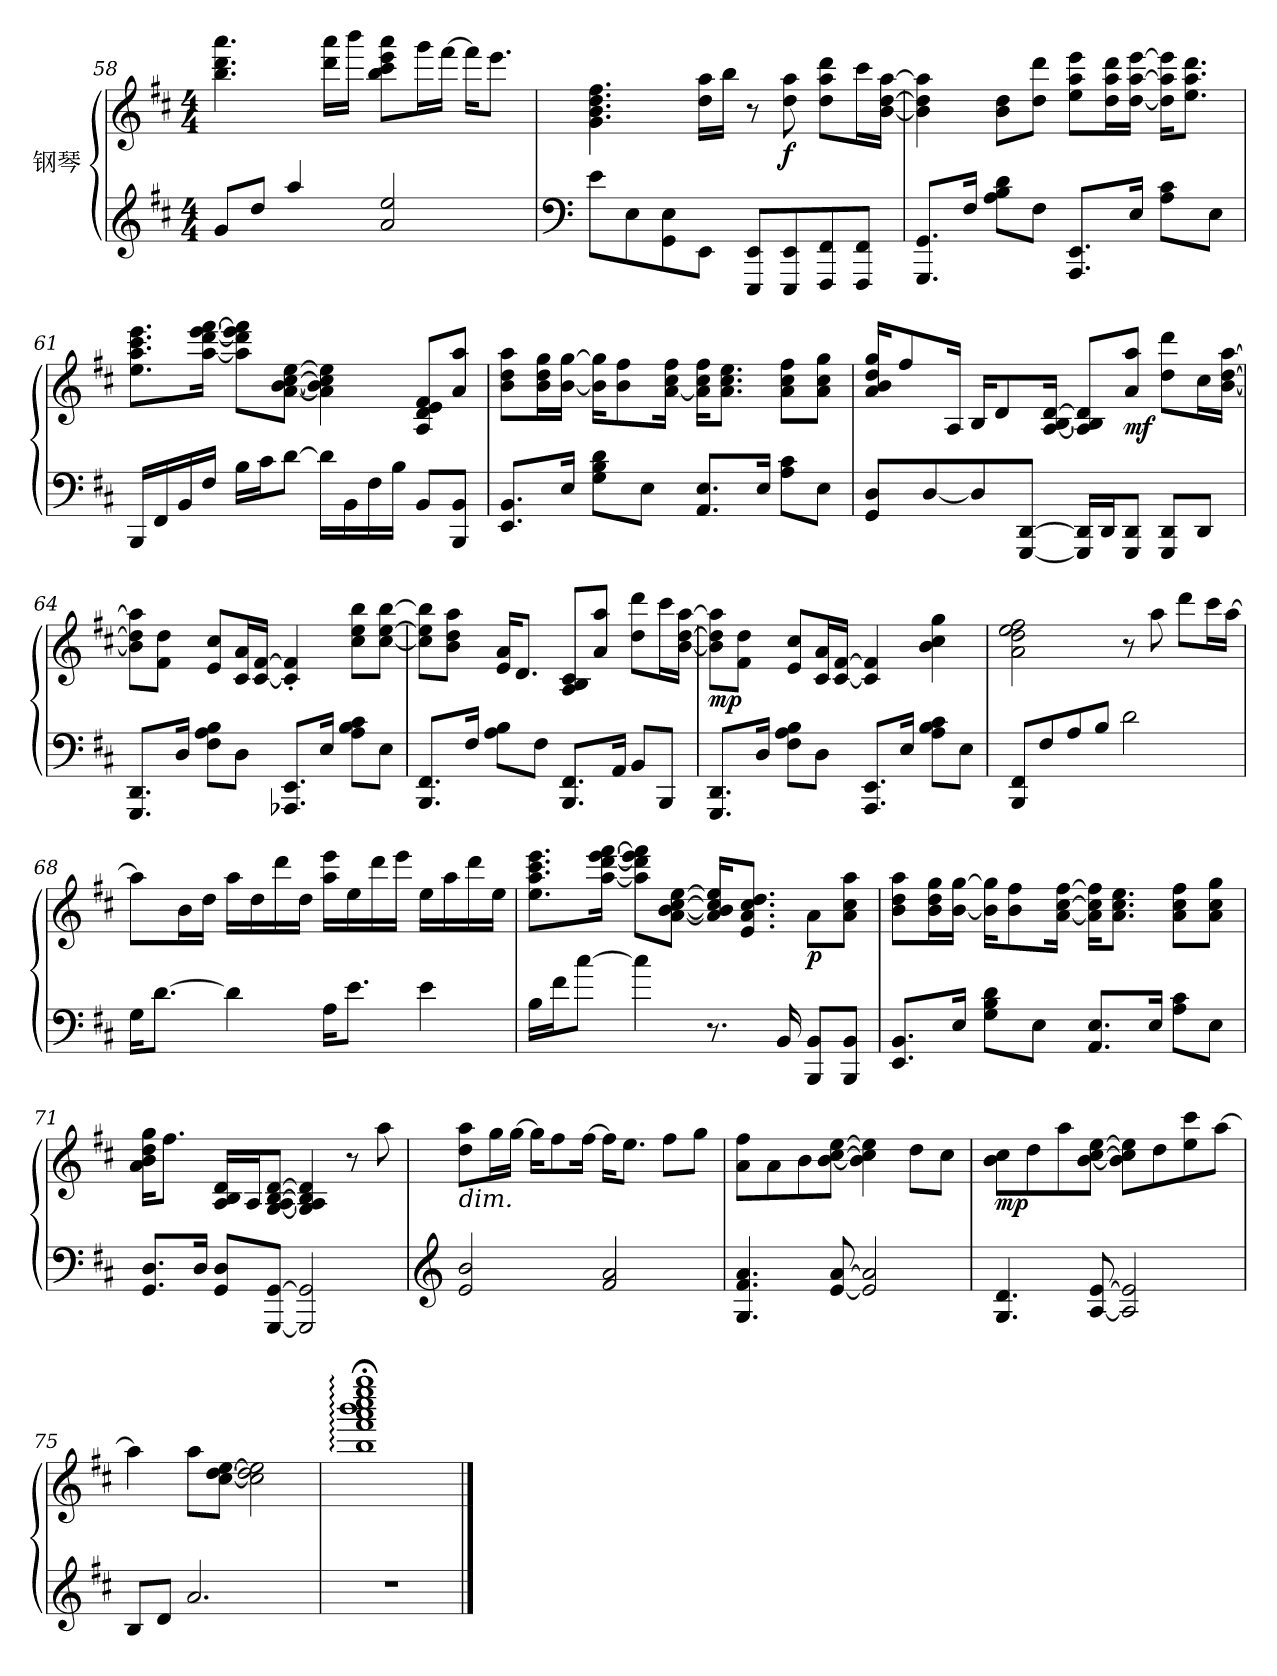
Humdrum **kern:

**kern	**kern	**dynam
*part1	*part1	*part1
*staff2	*staff1	*staff1/2
*I"钢琴	*	*
*clefG2	*clefG2	*
*k[f#c#]	*k[f#c#]	*
*M4/4	*M4/4	*
=58	=58	=58
8g/L	4.bb\ 4.ddd\ 4.aaa\	.
8dd/J	.	.
4aa/	.	.
.	16ddd\ 16aaa\LL	.
.	16bbb\JJ	.
2a/ 2ee/	8bb\ 8ccc#\ 8eee\ 8aaa\L	.
.	16ggg\L	.
.	[16fff#\JJ	.
.	16fff#\KL]	.
.	8.eee\J	.
=59	=59	=59
*clefF4	*	*
8e\L	4.g\ 4.b\ 4.dd\ 4.ff#\	.
8E\	.	.
8GG\ 8E\	.	.
8EE\J	16dd\ 16aa\LL	.
.	16bb\JJ	.
8EEE/ 8EE/L	8r	.
!	!	!LO:DY:b
8EEE/ 8EE/	8dd\ 8aa\	f
8FFF#/ 8FF#/	8dd\ 8aa\ 8ddd\L	.
8FFF#/ 8FF#/J	16ccc#\L	.
.	[16b\ [16dd\ [16aa\JJ	.
!!LO:LB:g=z
=60	=60	=60
8.GGG/ 8.GG/L	4b\] 4dd\] 4aa\]	.
16F#/Jk	.	.
8A\ 8B\ 8d\L	8b\ 8dd\L	.
8F#\J	8dd\ 8ddd\J	.
8.AAA/ 8.EE/L	8ee\ 8aa\ 8eee\L	.
.	16dd\ 16aa\ 16ddd\L	.
16E/Jk	[16dd\ [16aa\ [16eee\JJ	.
8A\ 8c#\L	16dd\] 16aa\] 16eee\]KL	.
.	8.ee\ 8.aa\ 8.ddd\J	.
8E\J	.	.
=61	=61	=61
16BBB/LL	8.ee\ 8.aa\ 8.ccc#\ 8.eee\L	.
16FF#/	.	.
16BB/	.	.
16F#/JJ	[16aa\ [16ddd\ [16eee\ [16fff#\Jk	.
16B\LL	8aa\] 8ddd\] 8eee\] 8fff#\]L	.
16c#\J	.	.
[8d\J	[8a\ [8b\ [8cc#\ [8ee\J	.
16d\LL]	4a\] 4b\] 4cc#\] 4ee\]	.
16BB\	.	.
16F#\	.	.
16B\JJ	.	.
8BB/L	8A/ 8d/ 8e/ 8f#/L	.
8BBB/ 8BB/J	8a/ 8aa/J	.
=62	=62	=62
8.EE/ 8.BB/L	8b\ 8dd\ 8aa\L	.
.	16b\ 16dd\ 16gg\L	.
16E/Jk	[16b\ [16gg\JJ	.
8G\ 8B\ 8d\L	16b\] 16gg\]KL	.
.	8b\ 8ff#\	.
8E\J	.	.
.	[16a\ 16cc#\ 16ff#\Jk	.
8.AA/ 8.E/L	16a\] 16cc#\ 16ff#\KL	.
.	8.a\ 8.cc#\ 8.ee\J	.
16E/Jk	.	.
8A\ 8c#\L	8a\ 8cc#\ 8ff#\L	.
8E\J	8a\ 8cc#\ 8gg\J	.
!!LO:PB:g=z
=63	=63	=63
8GG/ 8D/L	16a/ 16b/ 16dd/ 16gg/KL	.
.	8ff#/	.
[8D/	.	.
.	16A/Jk	.
8D/]	16B/KL	.
.	8d/	.
[8GGG/ [8DD/J	.	.
.	[16A/ [16B/ [16d/Jk	.
16GGG/] 16DD/]LL	8A/] 8B/] 8d/]L	.
16DD/J	.	.
!	!	!LO:DY:b
8GGG/ 8DD/J	8a/ 8aa/J	mf
8GGG/ 8DD/L	8dd\ 8ddd\L	.
8DD/J	16cc#\L	.
.	[16b\ [16dd\ [16aa\JJ	.
=64	=64	=64
8.GGG/ 8.DD/L	8b\] 8dd\] 8aa\]L	.
.	8f#\ 8dd\J	.
16D/Jk	.	.
8F#\ 8A\ 8B\L	8e/ 8cc#/L	.
8D\J	16c#/ 16a/L	.
.	[16c#/ [16f#/JJ	.
8.AAA-X/ 8.EE/L	4c#/]' 4f#/]'	.
16E/Jk	.	.
8A\ 8B\ 8c#\L	8cc#\ 8ee\ 8bb\L	.
8E\J	[8cc#\ [8ee\ [8bb\J	.
=65	=65	=65
8.BBB/ 8.FF#/L	8cc#\] 8ee\] 8bb\]L	.
.	8b\ 8dd\ 8aa\J	.
16F#/Jk	.	.
8A\ 8B\L	16e/ 16a/KL	.
.	8.d/J	.
8F#\J	.	.
8.BBB/ 8.FF#/L	8A/ 8B/ 8c#/L	.
.	8a/ 8aa/J	.
16AA/Jk	.	.
8BB/L	8dd\ 8ddd\L	.
8BBB/J	16ccc#\L	.
.	[16b\ [16dd\ [16aa\JJ	.
!!LO:LB:g=z
=66	=66	=66
!	!	!LO:DY:b
8.GGG/ 8.DD/L	8b\] 8dd\] 8aa\]L	mp
.	8f#\ 8dd\J	.
16D/Jk	.	.
8F#\ 8A\ 8B\L	8e/ 8cc#/L	.
8D\J	16c#/ 16a/L	.
.	[16c#/ [16f#/JJ	.
8.AAA/ 8.EE/L	4c#/] 4f#/]	.
16E/Jk	.	.
8A\ 8B\ 8c#\L	4b\ 4cc#\ 4gg\	.
8E\J	.	.
=67	=67	=67
8BBB/ 8FF#/L	2a\ 2dd\ 2ee\ 2ff#\	.
8F#/	.	.
8A/	.	.
8B/J	.	.
2d\	8r	.
.	8aa\	.
.	8ddd\L	.
.	16ccc#\L	.
.	[16aa\JJ	.
=68	=68	=68
16G\KL	8aa\L]	.
[8.d\J	.	.
.	16b\L	.
.	16dd\JJ	.
4d\]	16aa\LL	.
.	16dd\	.
.	16ddd\	.
.	16dd\JJ	.
16A\KL	16aa\ 16eee\LL	.
8.e\J	16ee\	.
.	16ddd\	.
.	16eee\JJ	.
4e\	16ee\LL	.
.	16aa\	.
.	16ddd\	.
.	16ee\JJ	.
!!LO:LB:g=z
=69	=69	=69
16B\LL	8.ee\ 8.aa\ 8.ccc#\ 8.eee\L	.
16f#\J	.	.
[8cc#\J	.	.
.	[16aa\ [16ddd\ [16eee\ [16fff#\Jk	.
4cc#\]	8aa\] 8ddd\] 8eee\] 8fff#\]L	.
.	[8a\ [8b\ [8cc#\ [8ee\J	.
8.r	16a/] 16b/] 16cc#/] 16ee/]KL	.
.	8.e/ 8.a/ 8.cc#/ 8.dd/J	.
16BB/	.	.
!	!	!LO:DY:b
8BBB/ 8BB/L	8a\L	p
8BBB/ 8BB/J	8a\ 8cc#\ 8aa\J	.
=70	=70	=70
8.EE/ 8.BB/L	8b\ 8dd\ 8aa\L	.
.	16b\ 16dd\ 16gg\L	.
16E/Jk	[16b\ [16gg\JJ	.
8G\ 8B\ 8d\L	16b\] 16gg\]KL	.
.	8b\ 8ff#\	.
8E\J	.	.
.	[16a\ [16cc#\ [16ff#\Jk	.
8.AA/ 8.E/L	16a\] 16cc#\] 16ff#\]KL	.
.	8.a\ 8.cc#\ 8.ee\J	.
16E/Jk	.	.
8A\ 8c#\L	8a\ 8cc#\ 8ff#\L	.
8E\J	8a\ 8cc#\ 8gg\J	.
=71	=71	=71
8.GG/ 8.D/L	16a\ 16b\ 16dd\ 16gg\KL	.
.	8.ff#\J	.
16D/Jk	.	.
8GG/ 8D/L	16A/ 16B/ 16d/LL	.
.	16A/J	.
[8GGG/ [8GG/J	[8G/ [8A/ [8B/ [8d/J	.
2GGG/] 2GG/]	4G/] 4A/] 4B/] 4d/]	.
.	8r	.
.	8aa\	.
!!LO:LB:g=z
=72	=72	=72
*clefG2	*	*
!	!LO:TX:b:i:t=dim.	!
2e/ 2b/	8dd\ 8aa\L	.
.	16gg\L	.
.	[16gg\JJ	.
.	16gg\KL]	.
.	8ff#\	.
.	[16ff#\Jk	.
2f#/ 2a/	16ff#\KL]	.
.	8.ee\J	.
.	8ff#\L	.
.	8gg\J	.
=73	=73	=73
4.G/ 4.f#/ 4.a/	8a\ 8ff#\L	.
.	8a\	.
.	8b\	.
[8e/ [8a/	[8b\ [8cc#\ [8ee\J	.
2e/] 2a/]	4b\] 4cc#\] 4ee\]	.
.	8dd\L	.
.	8cc#\J	.
=74	=74	=74
!	!	!LO:DY:b
4.G/ 4.d/	8b\ 8cc#\L	mp
.	8dd\	.
.	8aa\	.
[8A/ [8e/	[8b\ [8cc#\ [8ee\J	.
2A/] 2e/]	8b\] 8cc#\] 8ee\]L	.
.	8dd\	.
.	8ee\ 8ccc#\	.
.	[8aa\J	.
=75	=75	=75
8B/L	4aa\]	.
8d/J	.	.
2.a/	8aa\L	.
.	[8cc#\ [8dd\ [8ee\J	.
.	2cc#\] 2dd\] 2ee\]	.
!!LO:LB:g=z
=76	=76	=76
1r	1bb:;< 1fff#:;< 1aaa:;< 1bbb:;< 1cccc#:;< 1eeee:;< 1gggg:;<	.
==	==	==
*-	*-	*-
